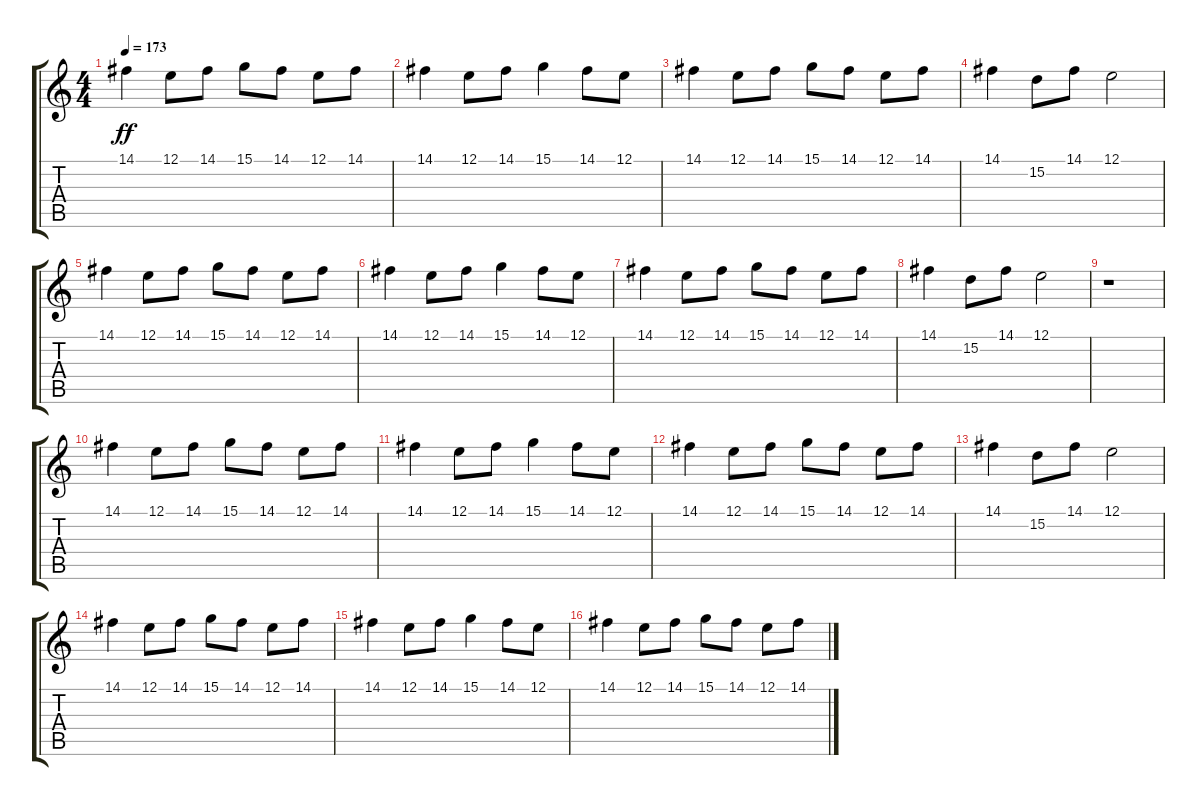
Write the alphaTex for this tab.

\track "" {instrument piccolo}
\staff {score tabs}
\tuning (E4 B3 G3 D3 A2 E2) {hide}
\ts (4 4)
\tempo 173
\clef g2
\ks c
14.1.4{dy ff} 12.1.8 14.1.8 15.1.8 14.1.8 12.1.8 14.1.8 |
14.1.4 12.1.8 14.1.8 15.1.4 14.1.8 12.1.8 |
14.1.4 12.1.8 14.1.8 15.1.8 14.1.8 12.1.8 14.1.8 |
14.1.4 15.2.8 14.1.8 12.1.2 |
14.1.4 12.1.8 14.1.8 15.1.8 14.1.8 12.1.8 14.1.8 |
14.1.4 12.1.8 14.1.8 15.1.4 14.1.8 12.1.8 |
14.1.4 12.1.8 14.1.8 15.1.8 14.1.8 12.1.8 14.1.8 |
14.1.4 15.2.8 14.1.8 12.1.2 |
r.1 |
14.1.4 12.1.8 14.1.8 15.1.8 14.1.8 12.1.8 14.1.8 |
14.1.4 12.1.8 14.1.8 15.1.4 14.1.8 12.1.8 |
14.1.4 12.1.8 14.1.8 15.1.8 14.1.8 12.1.8 14.1.8 |
14.1.4 15.2.8 14.1.8 12.1.2 |
14.1.4 12.1.8 14.1.8 15.1.8 14.1.8 12.1.8 14.1.8 |
14.1.4 12.1.8 14.1.8 15.1.4 14.1.8 12.1.8 |
14.1.4 12.1.8 14.1.8 15.1.8 14.1.8 12.1.8 14.1.8
